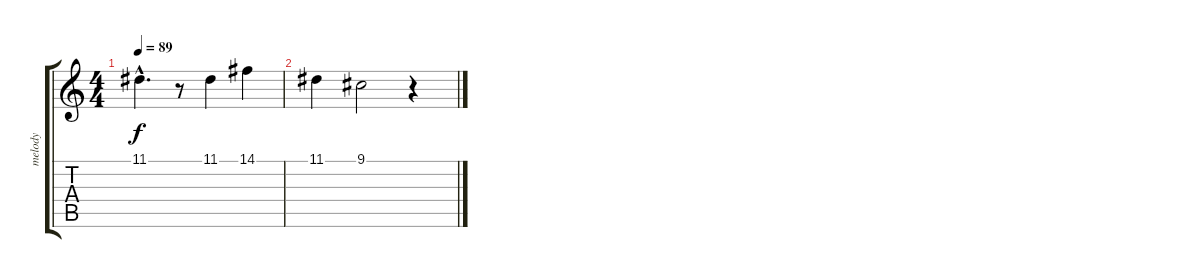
\track ("melody" "melody") {instrument tenorsax}
\staff {score tabs}
\tuning (E4 B3 G3 D3 A2 E2) {hide}
\ts (4 4)
\tempo 89
\clef g2
\ks c
11.1{hac}.4{d dy f} r.8 11.1.4 14.1.4 |
11.1.4 9.1.2 r.4
